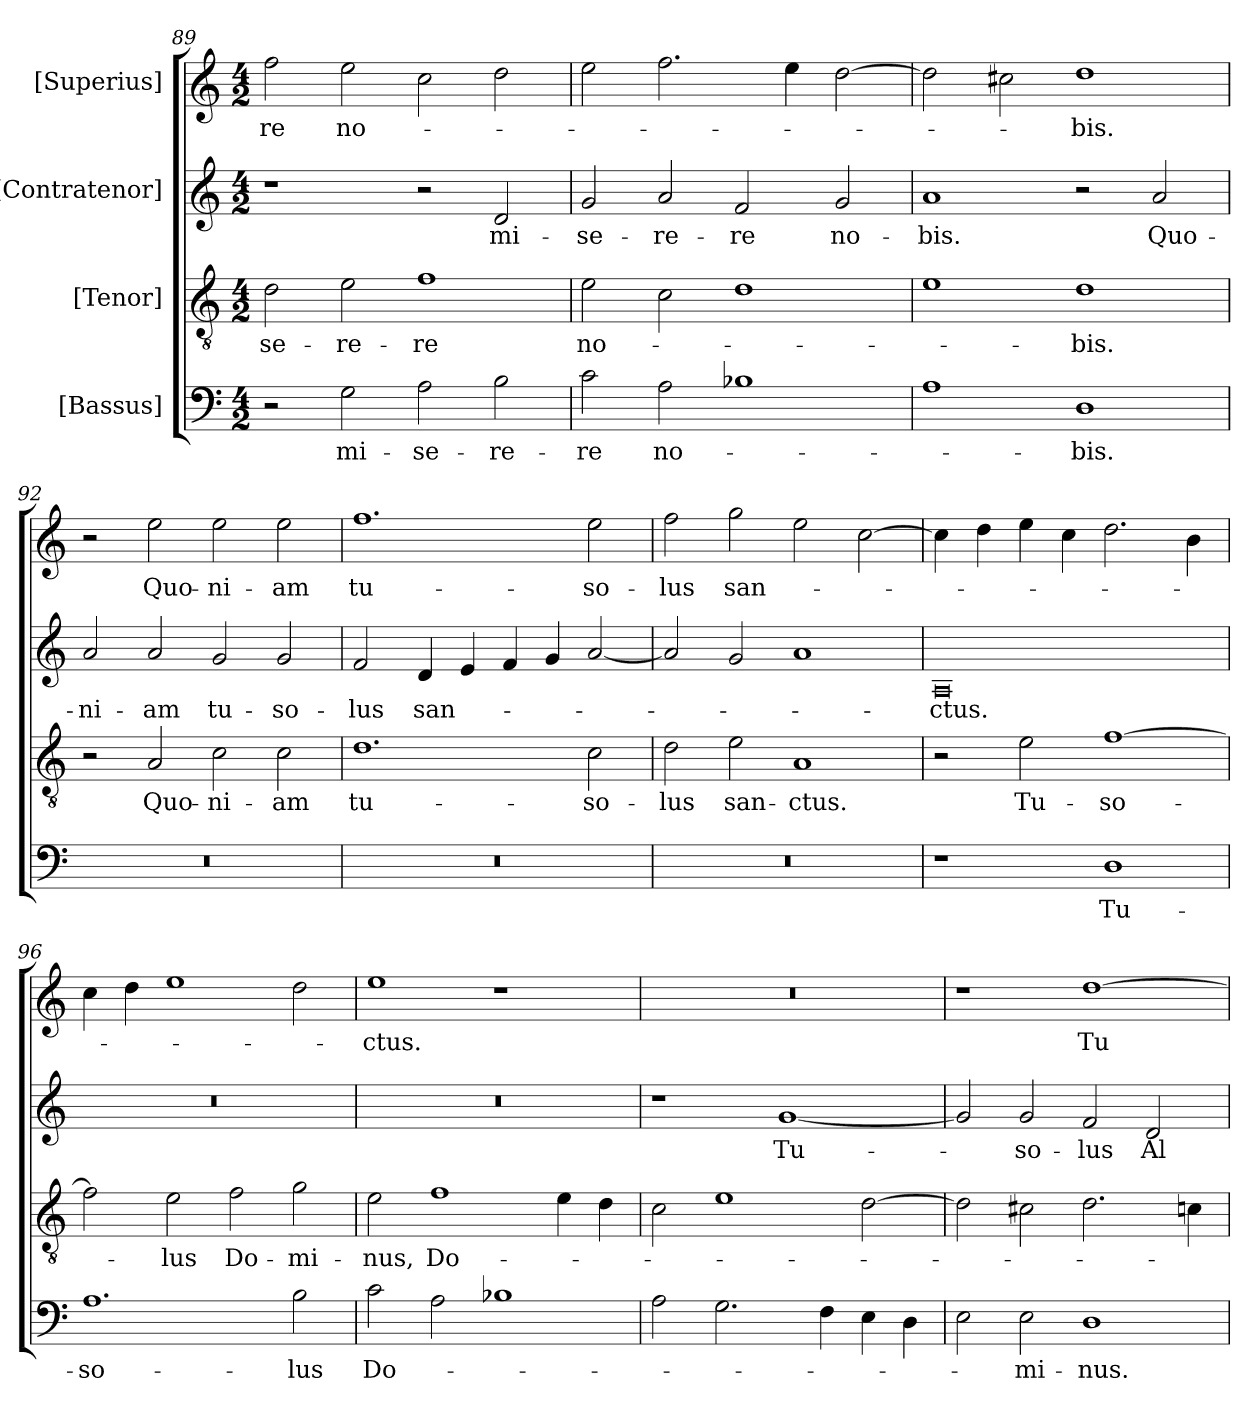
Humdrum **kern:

**kern	**text	**kern	**text	**kern	**text	**kern	**text
*part4	*part4	*part3	*part3	*part2	*part2	*part1	*part1
*staff4	*staff4	*staff3	*staff3	*staff2	*staff2	*staff1	*staff1
*I"[Bassus]	*	*I"[Tenor]	*	*I"[Contratenor]	*	*I"[Superius]	*
*clefF4	*	*clefGv2	*	*clefG2	*	*clefG2	*
*k[]	*	*k[]	*	*k[]	*	*k[]	*
*M4/2	*	*M4/2	*	*M4/2	*	*M4/2	*
=89	=89	=89	=89	=89	=89	=89	=89
2r	.	2d\	-se-	1r	.	2ff\	-re
2G\	mi-	2e\	-re-	.	.	2ee\	no-
2A\	-se-	1f\	-re	2r	.	2cc\	.
2B\	-re-	.	.	2d/	mi-	2dd\	.
=90	=90	=90	=90	=90	=90	=90	=90
2c\	-re	2e\	no-	2g/	-se-	2ee\	.
2A\	no-	2c\	.	2a/	-re-	2.ff\	.
1B-X\	.	1d\	.	2f/	-re	.	.
.	.	.	.	.	.	4ee\	.
.	.	.	.	2g/	no-	[2dd\	.
=91	=91	=91	=91	=91	=91	=91	=91
1A\	.	1e\	.	1a/	-bis.	2dd\]	.
.	.	.	.	.	.	2cc#X\	.
1D\	-bis.	1d\	-bis.	2r	.	1dd\	-bis.
.	.	.	.	2a/	Quo-	.	.
=92	=92	=92	=92	=92	=92	=92	=92
0r	.	2r	.	2a/	-ni-	2r	.
.	.	2A/	Quo-	2a/	-am	2ee\	Quo-
.	.	2c\	-ni-	2g/	tu-	2ee\	-ni-
.	.	2c\	-am	2g/	so-	2ee\	-am
=93	=93	=93	=93	=93	=93	=93	=93
0r	.	1.d\	tu-	2f/	-lus	1.ff\	tu-
.	.	.	.	4d/	san-	.	.
.	.	.	.	4e/	.	.	.
.	.	.	.	4f/	.	.	.
.	.	.	.	4g/	.	.	.
.	.	2c\	so-	[2a/	.	2ee\	so-
=94	=94	=94	=94	=94	=94	=94	=94
0r	.	2d\	-lus	2a/]	.	2ff\	-lus
.	.	2e\	san-	2g/	.	2gg\	san-
.	.	1A/	-ctus.	1a/	.	2ee\	.
.	.	.	.	.	.	[2cc\	.
=95	=95	=95	=95	=95	=95	=95	=95
1r	.	2r	.	0A/	-ctus.	4cc\]	.
.	.	.	.	.	.	4dd\	.
.	.	2e\	Tu-	.	.	4ee\	.
.	.	.	.	.	.	4cc\	.
1D\	Tu-	[1f\	so-	.	.	2.dd\	.
.	.	.	.	.	.	4b\	.
=96	=96	=96	=96	=96	=96	=96	=96
1.A\	so-	2f\]	.	0r	.	4cc\	.
.	.	.	.	.	.	4dd\	.
.	.	2e\	-lus	.	.	1ee\	.
.	.	2f\	Do-	.	.	.	.
2B\	-lus	2g\	-mi-	.	.	2dd\	.
=97	=97	=97	=97	=97	=97	=97	=97
2c\	Do-	2e\	-nus,	0r	.	1ee\	-ctus.
2A\	.	1f\	Do-	.	.	.	.
1B-X\	.	.	.	.	.	1r	.
.	.	4e\	.	.	.	.	.
.	.	4d\	.	.	.	.	.
=98	=98	=98	=98	=98	=98	=98	=98
2A\	.	2c\	.	1r	.	0r	.
2.G\	.	1e\	.	.	.	.	.
.	.	.	.	[1g/	Tu-	.	.
4F\	.	.	.	.	.	.	.
4E\	.	[2d\	.	.	.	.	.
4D\	.	.	.	.	.	.	.
=99	=99	=99	=99	=99	=99	=99	=99
2E\	.	2d\]	.	2g/]	.	1r	.
2E\	-mi-	2c#X\	.	2g/	so-	.	.
1D\	-nus.	2.d\	.	2f/	-lus	[1dd\	Tu-
.	.	.	.	2d/	Al-	.	.
.	.	4cn\	.	.	.	.	.
=	=	=	=	=	=	=	=
*-	*-	*-	*-	*-	*-	*-	*-
